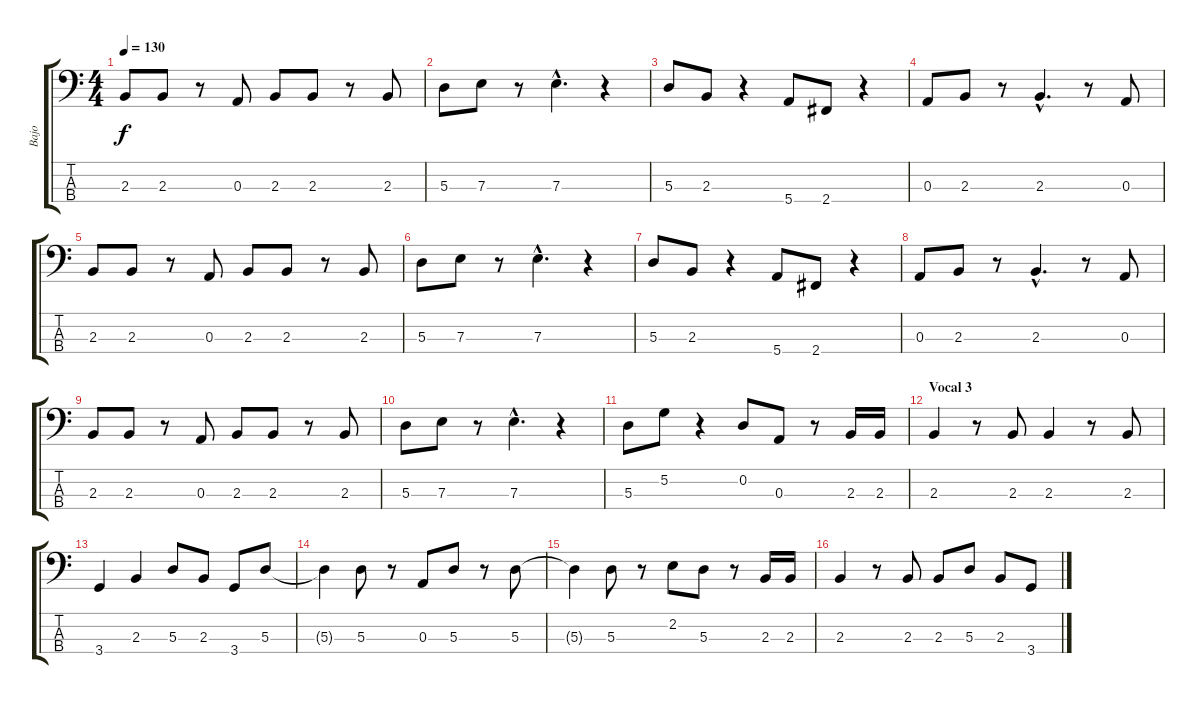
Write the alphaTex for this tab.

\track ("Bajo" "Bajo") {instrument electricbasspick}
\staff {score tabs}
\tuning (G2 D2 A1 E1) {hide}
\ts (4 4)
\tempo 130
\clef f4
\ks c
2.3.8{dy f} 2.3.8 r.8 0.3.8 2.3.8 2.3.8 r.8 2.3.8 |
5.3.8 7.3.8 r.8 7.3{hac}.4{d} r.4 |
5.3.8 2.3.8 r.4 5.4.8 2.4.8 r.4 |
0.3.8 2.3.8 r.8 2.3{hac}.4{d} r.8 0.3.8 |
2.3.8 2.3.8 r.8 0.3.8 2.3.8 2.3.8 r.8 2.3.8 |
5.3.8 7.3.8 r.8 7.3{hac}.4{d} r.4 |
5.3.8 2.3.8 r.4 5.4.8 2.4.8 r.4 |
0.3.8 2.3.8 r.8 2.3{hac}.4{d} r.8 0.3.8 |
2.3.8 2.3.8 r.8 0.3.8 2.3.8 2.3.8 r.8 2.3.8 |
5.3.8 7.3.8 r.8 7.3{hac}.4{d} r.4 |
5.3.8 5.2.8 r.4 0.2.8 0.3.8 r.8 2.3.16 2.3.16 |
\section ("" "Vocal 3")
2.3.4 r.8 2.3.8 2.3.4 r.8 2.3.8 |
3.4.4 2.3.4 5.3.8 2.3.8 3.4.8 5.3.8 |
5.3{t}.4 5.3.8 r.8 0.3.8 5.3.8 r.8 5.3.8 |
5.3{t}.4 5.3.8 r.8 2.2.8 5.3.8 r.8 2.3.16 2.3.16 |
2.3.4 r.8 2.3.8 2.3.8 5.3.8 2.3.8 3.4.8
